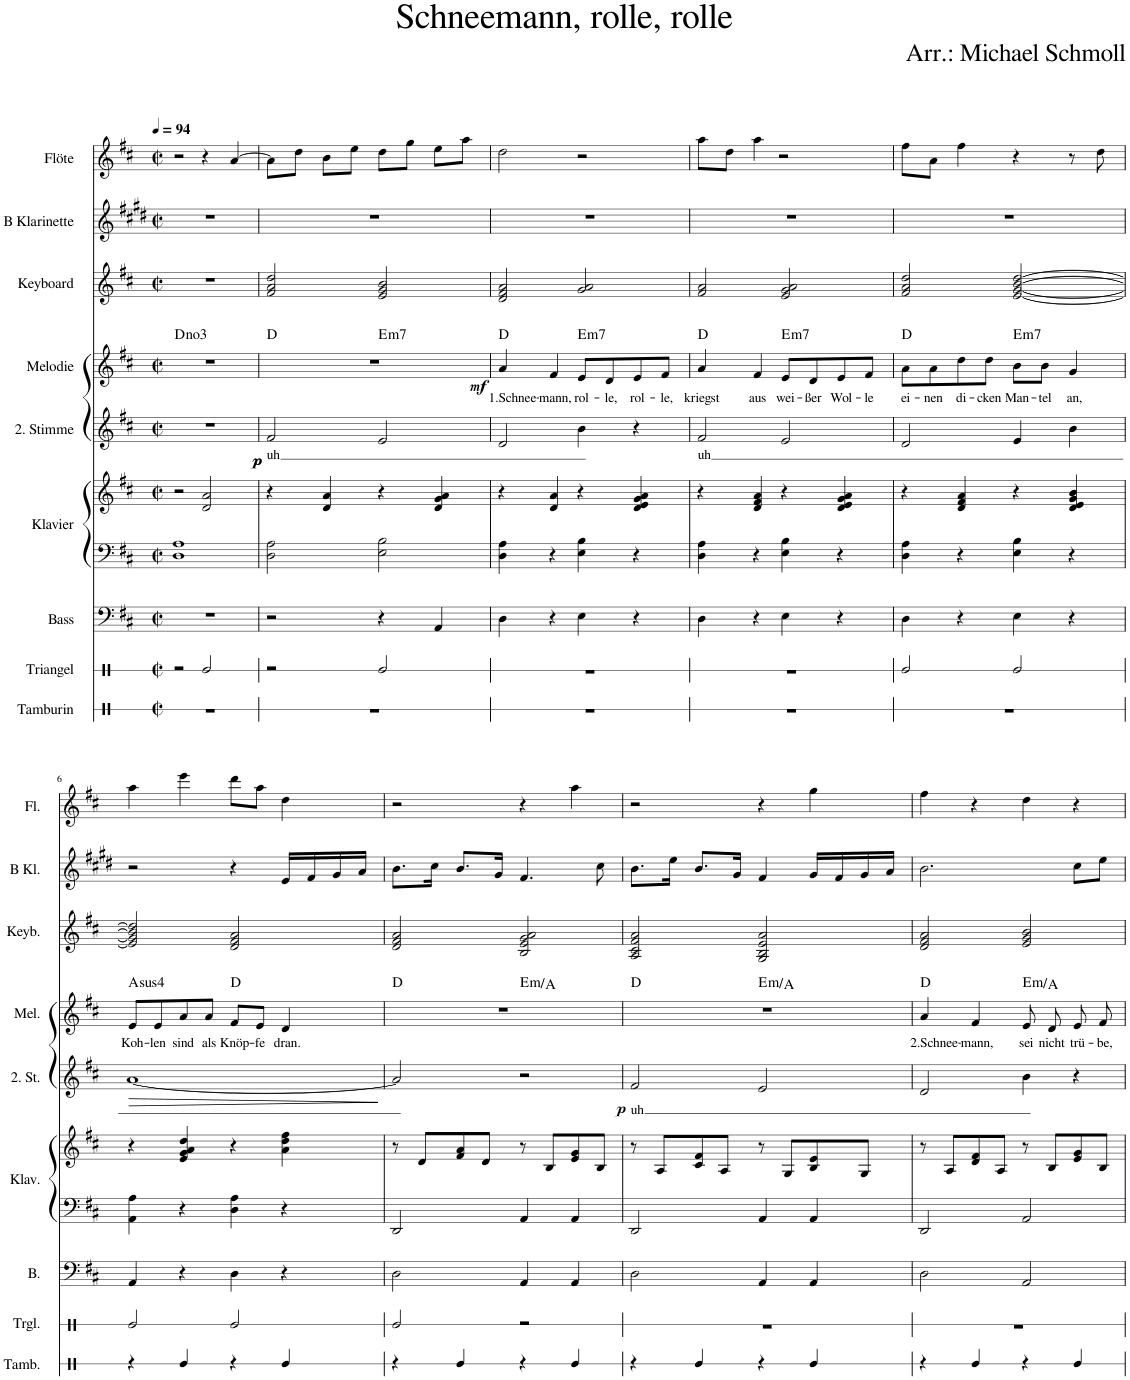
**kern	**kern	**kern	**kern	**kern	**kern	**text	**dynam	**kern	**text	**dynam	**harte	**kern	**kern	**kern
*part9	*part8	*part7	*part6	*part6	*part5	*part5	*part5	*part4	*part4	*part4	*part4	*part3	*part2	*part1
*staff10	*staff9	*staff8	*staff7	*staff6	*staff5	*staff5	*staff5	*staff4	*staff4	*staff4	*	*staff3	*staff2	*staff1
*I"Tamburin	*I"Triangel	*I"Bass	*I"Klavier	*	*I"2. Stimme	*	*	*I"Melodie	*	*	*	*I"Keyboard	*I"B Klarinette	*I"Flöte
*I'Tamb.	*I'Trgl.	*I'B.	*I'Klav.	*	*I'2. St.	*	*	*I'Mel.	*	*	*	*I'Keyb.	*I'B Kl.	*I'Fl.
*stria1	*stria1	*	*	*	*	*	*	*	*	*	*	*	*	*
*clefX	*clefX	*clefF4	*clefF4	*clefG2	*clefG2	*	*	*clefG2	*	*	*	*clefG2	*clefG2	*clefG2
*	*	*Trd7c12	*	*	*	*	*	*	*	*	*	*	*Trd1c2	*
*k[]	*k[]	*k[f#c#]	*k[f#c#]	*k[f#c#]	*k[f#c#]	*	*	*k[f#c#]	*	*	*	*k[f#c#]	*k[f#c#g#d#]	*k[f#c#]
*M2/2	*M2/2	*M2/2	*M2/2	*M2/2	*M2/2	*	*	*M2/2	*	*	*	*M2/2	*M2/2	*M2/2
*met(c|)	*met(c|)	*met(c|)	*met(c|)	*met(c|)	*met(c|)	*	*	*met(c|)	*	*	*	*met(c|)	*met(c|)	*met(c|)
*MM94	*MM94	*MM94	*MM94	*MM94	*MM94	*	*	*MM94	*	*	*	*MM94	*MM94	*MM94
=1	=1	=1	=1	=1	=1	=1	=1	=1	=1	=1	=1	=1	=1	=1
1r	2r	1r	1D 1A	2r	1r	.	.	1r	.	.	D:maj(*3)	1r	1r	2r
.	2Re/	.	.	2d/ 2a/	.	.	.	.	.	.	.	.	.	4r
.	.	.	.	.	.	.	.	.	.	.	.	.	.	[4a/
=2	=2	=2	=2	=2	=2	=2	=2	=2	=2	=2	=2	=2	=2	=2
!	!	!	!	!	!	!LO:LY:b	!LO:DY:b	!	!	!	!	!	!	!
!	!	!	!	!	!	!	!LO:DY:n=1:b	!	!	!	!	!	!	!
*	*	*	*	*	*	*	*	*^	*	*	*	*	*	*
1r	2r	2r	2D\ 2A\	4r	2f#/	uh	p p	1r	2ryy	.	.	D:maj	2f#/ 2a/ 2dd/	1r	8a\L]
.	.	.	.	.	.	.	.	.	.	.	.	.	.	.	8dd\J
.	.	.	.	4d/ 4a/	.	.	.	.	.	.	.	.	.	.	8b\L
.	.	.	.	.	.	.	.	.	.	.	.	.	.	.	8ee\J
!	!	!	!	!	!	!	!	!	!	!	!	!LO:H:kt=m7	!	!	!
.	2Re/	4r	2E\ 2B\	4r	2e/	.	.	.	2ryy	.	.	E:min7	2e/ 2g/ 2b/	.	8dd\L
.	.	.	.	.	.	.	.	.	.	.	.	.	.	.	8gg\J
.	.	4AA/	.	4d/ 4g/ 4a/	.	.	.	.	.	.	.	.	.	.	8ee\L
.	.	.	.	.	.	.	.	.	.	.	.	.	.	.	8aa\J
=3	=3	=3	=3	=3	=3	=3	=3	=3	=3	=3	=3	=3	=3	=3	=3
!	!	!	!	!	!	!	!	!	!	!LO:LY:b	!LO:DY:b	!	!	!	!
*	*	*	*	*	*	*	*	*v	*v	*	*	*	*	*	*
1r	1r	4D\	4D\ 4A\	4r	2d/	.	.	4a/	1.Schnee-	mf	D:maj	2d/ 2f#/ 2a/	1r	2dd\
!	!	!	!	!	!	!	!	!	!LO:LY:b	!	!	!	!	!
.	.	4r	4r	4d/ 4a/	.	.	.	4f#/	mann,	.	.	.	.	.
!	!	!	!	!	!	!	!	!	!LO:LY:b	!	!LO:H:kt=m7	!	!	!
.	.	4E\	4E\ 4B\	4r	4b\	.	.	8e/L	rol-	.	E:min7	2g/ 2a/	.	2r
!	!	!	!	!	!	!	!	!	!LO:LY:b	!	!	!	!	!
.	.	.	.	.	.	.	.	8d/	le,	.	.	.	.	.
!	!	!	!	!	!	!	!	!	!LO:LY:b	!	!	!	!	!
.	.	4r	4r	4d/ 4e/ 4g/ 4a/	4r	.	.	8e/	rol-	.	.	.	.	.
!	!	!	!	!	!	!	!	!	!LO:LY:b	!	!	!	!	!
.	.	.	.	.	.	.	.	8f#/J	le,	.	.	.	.	.
=4	=4	=4	=4	=4	=4	=4	=4	=4	=4	=4	=4	=4	=4	=4
!	!	!	!	!	!	!LO:LY:b	!	!	!LO:LY:b	!	!	!	!	!
1r	1r	4D\	4D\ 4A\	4r	2f#/	uh	.	4a/	kriegst	.	D:maj	2f#/ 2a/	1r	8aa\L
.	.	.	.	.	.	.	.	.	.	.	.	.	.	8dd\J
!	!	!	!	!	!	!	!	!	!LO:LY:b	!	!	!	!	!
.	.	4r	4r	4d/ 4f#/ 4a/	.	.	.	4f#/	aus	.	.	.	.	4aa\
!	!	!	!	!	!	!	!	!	!LO:LY:b	!	!LO:H:kt=m7	!	!	!
.	.	4E\	4E\ 4B\	4r	2e/	.	.	8e/L	wei-	.	E:min7	2e/ 2g/ 2a/	.	2r
!	!	!	!	!	!	!	!	!	!LO:LY:b	!	!	!	!	!
.	.	.	.	.	.	.	.	8d/	ßer	.	.	.	.	.
!	!	!	!	!	!	!	!	!	!LO:LY:b	!	!	!	!	!
.	.	4r	4r	4d/ 4e/ 4g/ 4a/	.	.	.	8e/	Wol-	.	.	.	.	.
!	!	!	!	!	!	!	!	!	!LO:LY:b	!	!	!	!	!
.	.	.	.	.	.	.	.	8f#/J	le	.	.	.	.	.
=5	=5	=5	=5	=5	=5	=5	=5	=5	=5	=5	=5	=5	=5	=5
!	!	!	!	!	!	!	!	!	!LO:LY:b	!	!	!	!	!
1r	2Re/	4D\	4D\ 4A\	4r	2d/	.	.	8a\L	ei-	.	D:maj	2f#/ 2a/ 2dd/	1r	8ff#\L
!	!	!	!	!	!	!	!	!	!LO:LY:b	!	!	!	!	!
.	.	.	.	.	.	.	.	8a\	nen	.	.	.	.	8a\J
!	!	!	!	!	!	!	!	!	!LO:LY:b	!	!	!	!	!
.	.	4r	4r	4d/ 4f#/ 4a/	.	.	.	8dd\	di-	.	.	.	.	4ff#\
!	!	!	!	!	!	!	!	!	!LO:LY:b	!	!	!	!	!
.	.	.	.	.	.	.	.	8dd\J	cken	.	.	.	.	.
!	!	!	!	!	!	!	!	!	!LO:LY:b	!	!LO:H:kt=m7	!	!	!
.	2Re/	4E\	4E\ 4B\	4r	4e/	.	.	8b\L	Man-	.	E:min7	[2e/ [2g/ [2b/ [2dd/	.	4r
!	!	!	!	!	!	!	!	!	!LO:LY:b	!	!	!	!	!
.	.	.	.	.	.	.	.	8b\J	tel	.	.	.	.	.
!	!	!	!	!	!	!	!	!	!LO:LY:b	!	!	!	!	!
.	.	4r	4r	4d/ 4e/ 4g/ 4b/	4b\	.	.	4g/	an,	.	.	.	.	8r
.	.	.	.	.	.	.	.	.	.	.	.	.	.	8dd\
!!LO:LB:g=z
=6	=6	=6	=6	=6	=6	=6	=6	=6	=6	=6	=6	=6	=6	=6
!	!	!	!	!	!	!	!LO:HP:b	!	!LO:LY:b	!	!LO:H:kt=4	!	!	!
4r	2Re/	4AA/	4AA\ 4A\	4r	[1a	.	>	8e/L	Koh-	.	A:sus4	2e/] 2g/] 2b/] 2dd/]	2r	4aa\
!	!	!	!	!	!	!	!	!	!LO:LY:b	!	!	!	!	!
.	.	.	.	.	.	.	.	8e/	len	.	.	.	.	.
!	!	!	!	!	!	!	!	!	!LO:LY:b	!	!	!	!	!
4Re/	.	4r	4r	4e/ 4g/ 4a/ 4dd/	.	.	.	8a/	sind	.	.	.	.	4eee\
!	!	!	!	!	!	!	!	!	!LO:LY:b	!	!	!	!	!
.	.	.	.	.	.	.	.	8a/J	als	.	.	.	.	.
!	!	!	!	!	!	!	!	!	!LO:LY:b	!	!	!	!	!
4r	2Re/	4D\	4D\ 4A\	4r	.	.	.	8f#/L	Knöp-	.	D:maj	2d/ 2f#/ 2a/	4r	8ddd\L
!	!	!	!	!	!	!	!	!	!LO:LY:b	!	!	!	!	!
.	.	.	.	.	.	.	.	8e/J	fe	.	.	.	.	8aa\J
!	!	!	!	!	!	!	!	!	!LO:LY:b	!	!	!	!	!
4Re/	.	4r	4r	4a\ 4dd\ 4ff#\	.	.	.	4d/	dran.	.	.	.	16e/LL	4dd\
.	.	.	.	.	.	.	.	.	.	.	.	.	16f#/	.
.	.	.	.	.	.	.	.	.	.	.	.	.	16g#/	.
.	.	.	.	.	.	.	.	.	.	.	.	.	16a/JJ	.
.	.	.	.	.	.	.	]	.	.	.	.	.	.	.
=7	=7	=7	=7	=7	=7	=7	=7	=7	=7	=7	=7	=7	=7	=7
*	*	*	*	*	*	*	*	*^	*	*	*	*	*	*
4r	2Re/	2D\	2DD/	8r	2a/]	.	.	1r	2ryy	.	.	D:maj	2d/ 2f#/ 2a/	8.b\L	2r
.	.	.	.	8d/L	.	.	.	.	.	.	.	.	.	.	.
.	.	.	.	.	.	.	.	.	.	.	.	.	.	16cc#\Jk	.
4Re/	.	.	.	8f#/ 8a/	.	.	.	.	.	.	.	.	.	8.b/L	.
.	.	.	.	8d/J	.	.	.	.	.	.	.	.	.	.	.
.	.	.	.	.	.	.	.	.	.	.	.	.	.	16g#/Jk	.
!	!	!	!	!	!	!	!	!	!	!	!	!LO:H:kt=m	!	!	!
4r	2r	4AA/	4AA/	8r	2r	.	.	.	2ryy	.	.	E:min/4	2B/ 2e/ 2g/ 2a/	4.f#/	4r
.	.	.	.	8B/L	.	.	.	.	.	.	.	.	.	.	.
4Re/	.	4AA/	4AA/	8e/ 8g/	.	.	.	.	.	.	.	.	.	.	4aa\
.	.	.	.	8B/J	.	.	.	.	.	.	.	.	.	8cc#\	.
=8	=8	=8	=8	=8	=8	=8	=8	=8	=8	=8	=8	=8	=8	=8	=8
!	!	!	!	!	!	!LO:LY:b	!LO:DY:b	!	!	!	!	!	!	!	!
4r	1r	2D\	2DD/	8r	2f#/	uh	p	1r	2ryy	.	.	D:maj	2A/ 2c#/ 2f#/ 2a/	8.b\L	2r
.	.	.	.	8A/L	.	.	.	.	.	.	.	.	.	.	.
.	.	.	.	.	.	.	.	.	.	.	.	.	.	16ee\Jk	.
4Re/	.	.	.	8c#/ 8f#/	.	.	.	.	.	.	.	.	.	8.b/L	.
.	.	.	.	8A/J	.	.	.	.	.	.	.	.	.	.	.
.	.	.	.	.	.	.	.	.	.	.	.	.	.	16g#/Jk	.
!	!	!	!	!	!	!	!	!	!	!	!	!LO:H:kt=m	!	!	!
4r	.	4AA/	4AA/	8r	2e/	.	.	.	2ryy	.	.	E:min/4	2G/ 2B/ 2e/ 2a/	4f#/	4r
.	.	.	.	8G/L	.	.	.	.	.	.	.	.	.	.	.
4Re/	.	4AA/	4AA/	8B/ 8e/	.	.	.	.	.	.	.	.	.	16g#/LL	4gg\
.	.	.	.	.	.	.	.	.	.	.	.	.	.	16f#/	.
.	.	.	.	8G/J	.	.	.	.	.	.	.	.	.	16g#/	.
.	.	.	.	.	.	.	.	.	.	.	.	.	.	16a/JJ	.
=9	=9	=9	=9	=9	=9	=9	=9	=9	=9	=9	=9	=9	=9	=9	=9
!	!	!	!	!	!	!	!	!	!	!LO:LY:b	!	!	!	!	!
*	*	*	*	*	*	*	*	*v	*v	*	*	*	*	*	*
4r	1r	2D\	2DD/	8r	2d/	.	.	4a/	2.Schnee-	.	D:maj	2d/ 2f#/ 2a/	2.b\	4ff#\
.	.	.	.	8A/L	.	.	.	.	.	.	.	.	.	.
!	!	!	!	!	!	!	!	!	!LO:LY:b	!	!	!	!	!
4Re/	.	.	.	8d/ 8f#/	.	.	.	4f#/	-mann,	.	.	.	.	4r
.	.	.	.	8A/J	.	.	.	.	.	.	.	.	.	.
!	!	!	!	!	!	!	!	!	!LO:LY:b	!	!LO:H:kt=m	!	!	!
4r	.	2AA/	2AA/	8r	4b\	.	.	8e/	sei	.	E:min/4	2e/ 2g/ 2b/	.	4dd\
!	!	!	!	!	!	!	!	!	!LO:LY:b	!	!	!	!	!
.	.	.	.	8B/L	.	.	.	8d/	nicht	.	.	.	.	.
!	!	!	!	!	!	!	!	!	!LO:LY:b	!	!	!	!	!
4Re/	.	.	.	8e/ 8g/	4r	.	.	8e/	trü-	.	.	.	8cc#\L	4r
!	!	!	!	!	!	!	!	!	!LO:LY:b	!	!	!	!	!
.	.	.	.	8B/J	.	.	.	8f#/	-be,	.	.	.	8ee\J	.
=	=	=	=	=	=	=	=	=	=	=	=	=	=	=
*-	*-	*-	*-	*-	*-	*-	*-	*-	*-	*-	*-	*-	*-	*-
